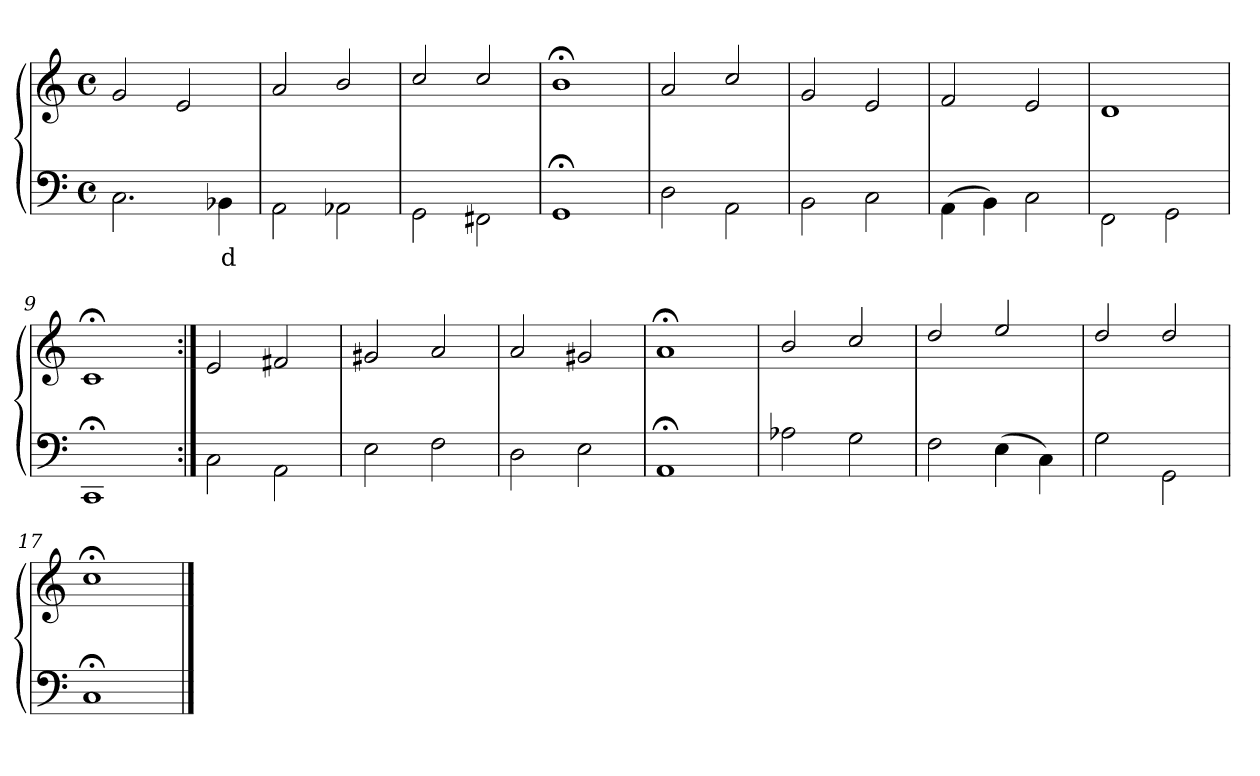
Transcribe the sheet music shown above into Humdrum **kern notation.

**kern	**text	**kern
*part1	*part1	*part1
*staff2	*staff2	*staff1
*clefF4	*	*clefG2
*M4/4	*	*M4/4
*met(c)	*	*met(c)
=1	=1	=1
2.C\	.	2g/
.	.	2e/
4BB-X\	d	.
=2	=2	=2
2AA\	.	2a/
2AA-X\	.	2b/
=3	=3	=3
2GG\	.	2cc/
2FF#X\	.	2cc/
=4	=4	=4
1GG;\	.	1b;</
=5	=5	=5
2D\	.	2a/
2AA\	.	2cc/
=6	=6	=6
2BB\	.	2g/
2C\	.	2e/
=7	=7	=7
(4AA\	.	2f/
4BB\)	.	.
2C\	.	2e/
=8	=8	=8
2FF\	.	1d/
2GG\	.	.
=9	=9	=9
1CC;\	.	1c;</
!!LO:LB:g=z
=10:|!	=10:|!	=10:|!
2C\	.	2e/
2AA\	.	2f#X/
=11	=11	=11
2E\	.	2g#X/
2F\	.	2a/
=12	=12	=12
2D\	.	2a/
2E\	.	2g#X/
=13	=13	=13
1AA;\	.	1a;</
=14	=14	=14
2A-X\	.	2b/
2G\	.	2cc/
=15	=15	=15
2F\	.	2dd/
(4E\	.	2ee/
4C\)	.	.
=16	=16	=16
2G\	.	2dd/
2GG\	.	2dd/
=17	=17	=17
1C;\	.	1cc;</
==	==	==
*-	*-	*-
